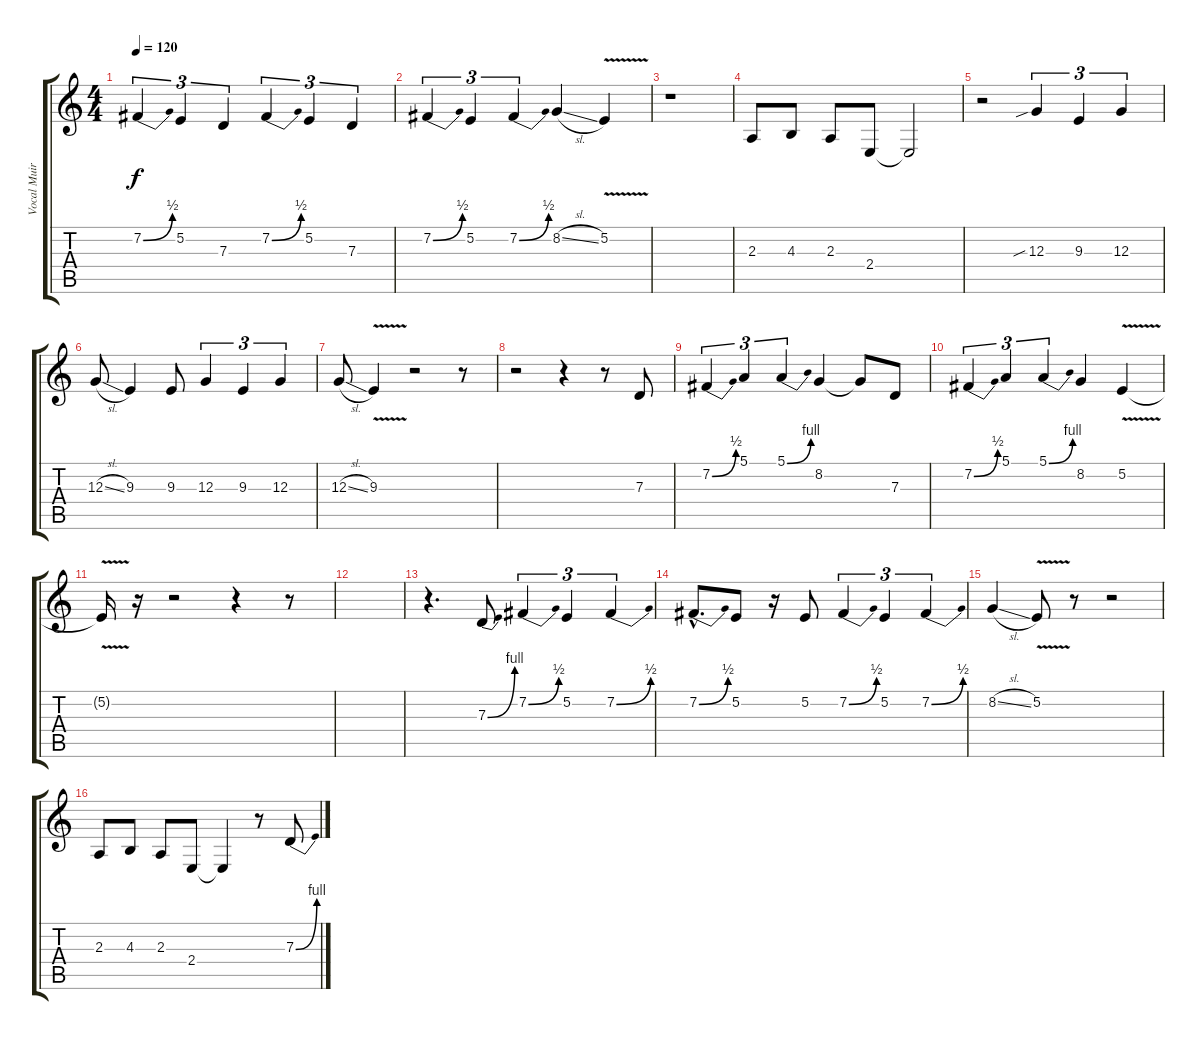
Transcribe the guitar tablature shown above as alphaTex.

\track ("Vocal Muir low" "Vocal Muir") {instrument lead6voice}
\staff {score tabs}
\tuning (E4 B3 G3 D3 A2 E2) {hide}
\ts (4 4)
\tempo 120
\clef g2
\ks c
7.2{be (bend 0 0 60 2)}.4{tu (3 2) dy f} 5.2.4{tu (3 2)} 7.3.4{tu (3 2)} 7.2{be (bend 0 0 60 2)}.4{tu (3 2)} 5.2.4{tu (3 2)} 7.3.4{tu (3 2)} |
7.2{be (bend 0 0 60 2)}.4{tu (3 2)} 5.2.4{tu (3 2)} 7.2{be (bend 0 0 60 2)}.4{tu (3 2)} 8.2{sl}.4 5.2{v}.4 |
r.1 |
2.3.8 4.3.8 2.3.8 2.4.8 2.4{t}.2 |
r.2 12.3{sib}.4{tu (3 2)} 9.3.4{tu (3 2)} 12.3.4{tu (3 2)} |
12.3{sl}.8 9.3.4 9.3.8 12.3.4{tu (3 2)} 9.3.4{tu (3 2)} 12.3.4{tu (3 2)} |
12.3{sl}.8 9.3{v}.4 r.2 r.8 |
r.2 r.4 r.8 7.3.8 |
7.2{be (bend 0 0 60 2)}.4{tu (3 2)} 5.1.4{tu (3 2)} 5.1{be (bend 0 0 60 4)}.4{tu (3 2)} 8.2.4 8.2{t}.8 7.3.8 |
7.2{be (bend 0 0 60 2)}.4{tu (3 2)} 5.1.4{tu (3 2)} 5.1{be (bend 0 0 60 4)}.4{tu (3 2)} 8.2.4 5.2{v}.4 |
5.2{t}.16 r.16 r.2 r.4 r.8 |
|
r.4{d} 7.3{be (bend 0 0 60 4)}.8 7.2{be (bend 0 0 60 2)}.4{tu (3 2)} 5.2.4{tu (3 2)} 7.2{be (bend 0 0 60 2)}.4{tu (3 2)} |
7.2{be (bend 0 0 60 2) hac}.8{d} 5.2.8 r.16 5.2.8 7.2{be (bend 0 0 60 2)}.4{tu (3 2)} 5.2.4{tu (3 2)} 7.2{be (bend 0 0 60 2)}.4{tu (3 2)} |
8.2{sl}.4 5.2{v}.8 r.8 r.2 |
2.3.8 4.3.8 2.3.8 2.4.8 2.4{t}.4 r.8 7.3{be (bend 0 0 60 4)}.8
